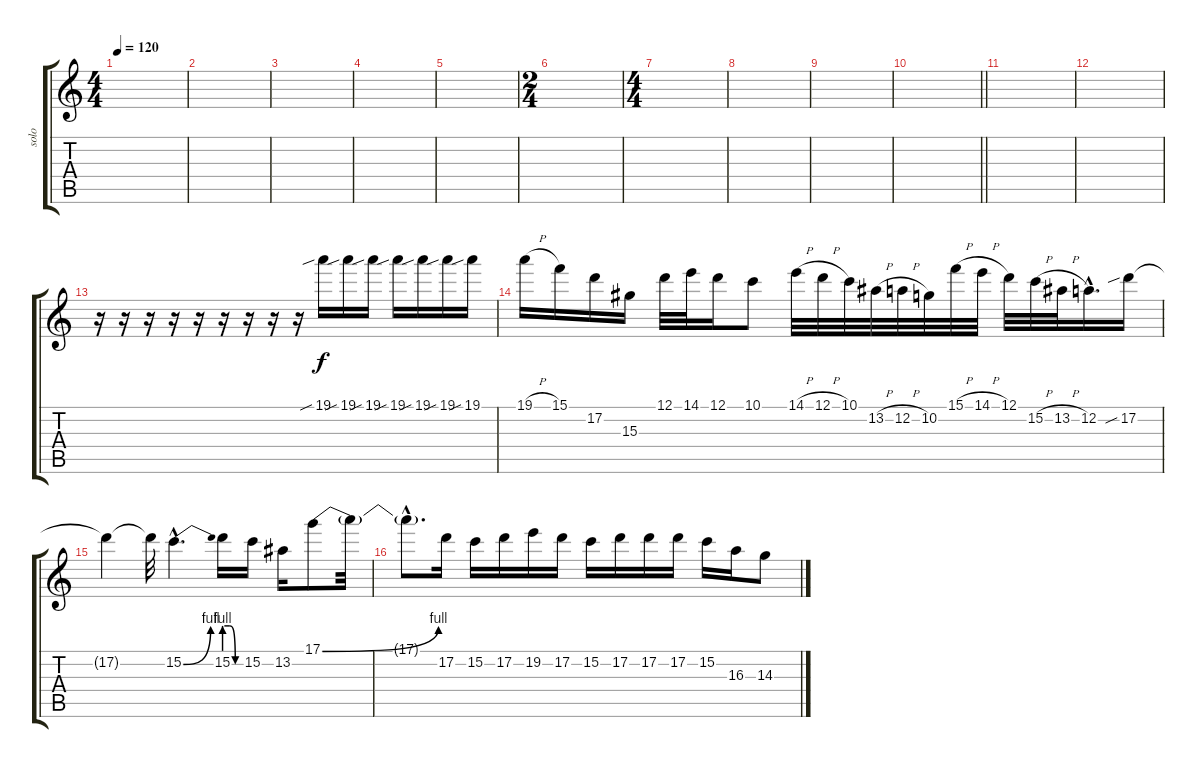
\track ("solo" "solo") {instrument distortionguitar}
\staff {score tabs}
\tuning (D4 A3 F3 C3 G2 D2) {hide}
\ts (4 4)
\tempo 120
\clef g2
\ks c
|
|
|
|
|
\ts (2 4)
|
\ts (4 4)
|
|
|
\barLineRight lightlight
|
|
|
r.16 r.16 r.16 r.16 r.16 r.16 r.16 r.16 r.16 19.1{sib}.16 19.1{sib}.16 19.1{sib}.16 19.1{sib}.16 19.1{sib}.16 19.1{sib}.16 19.1{sib}.16 |
19.1{h}.16 15.1.16 17.2.16 15.3.16 12.1.32 14.1.32 12.1.16 10.1.8 14.1{h}.32 12.1{h}.32 10.1.32 13.2{h}.32 12.2{h}.32 10.2.32 15.1{h}.32 14.1{h}.32 12.1.32 15.2{h}.32 13.2{h}.32 12.2{hac}.16{d} 17.2{sib}.16 |
17.2{t}.4 17.2{t}.32 15.2{be (bend 0 0 60 4) hac}.4{d} 15.2{be (custom 0 4 20 4 40 0 60 0)}.16 15.2.16 13.2.16 17.1{be (bend 0 0 60 4)}.8 17.1{t}.32 |
17.1{hac t}.8{d} 17.2.16 15.2.16 17.2.16 19.2.16 17.2.16 15.2.16 17.2.16 17.2.16 17.2.16 15.2.16 16.3.16 14.3.8
